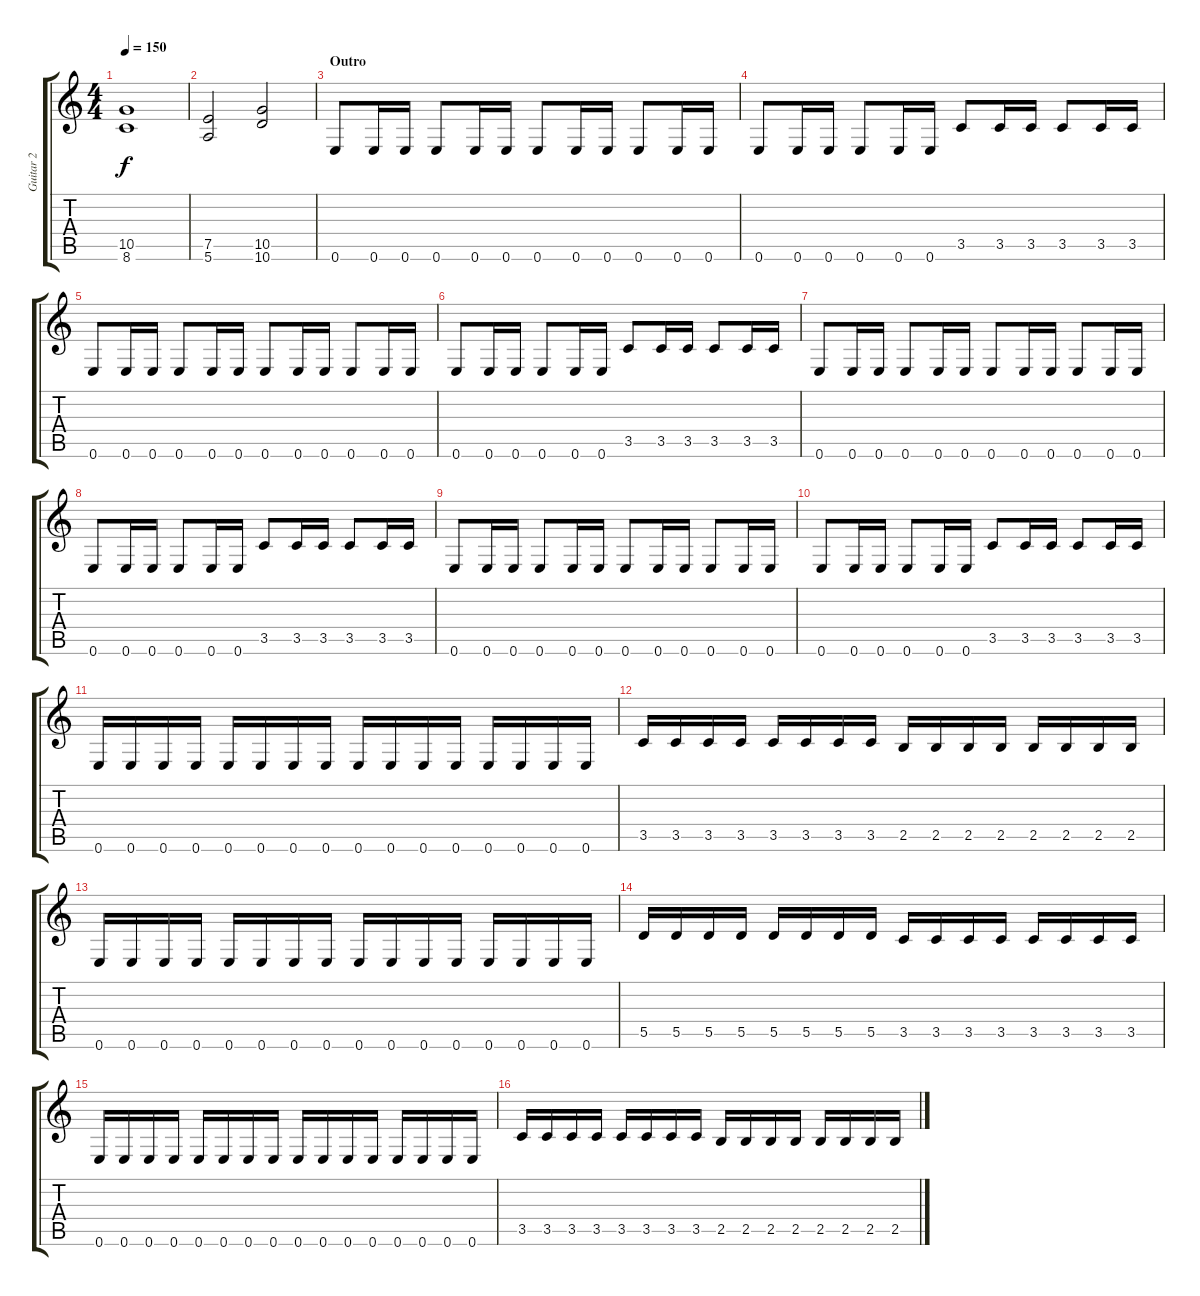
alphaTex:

\track ("Guitar 2" "Guitar 2") {instrument distortionguitar}
\staff {score tabs}
\tuning (E4 B3 G3 D3 A2 E2) {hide}
\ts (4 4)
\tempo 150
\clef g2
\ks c
(10.5 8.6).1{dy f} |
(7.5 5.6).2 (10.5 10.6).2 |
\section ("" "Outro")
0.6.8 0.6.16 0.6.16 0.6.8 0.6.16 0.6.16 0.6.8 0.6.16 0.6.16 0.6.8 0.6.16 0.6.16 |
0.6.8 0.6.16 0.6.16 0.6.8 0.6.16 0.6.16 3.5.8 3.5.16 3.5.16 3.5.8 3.5.16 3.5.16 |
0.6.8 0.6.16 0.6.16 0.6.8 0.6.16 0.6.16 0.6.8 0.6.16 0.6.16 0.6.8 0.6.16 0.6.16 |
0.6.8 0.6.16 0.6.16 0.6.8 0.6.16 0.6.16 3.5.8 3.5.16 3.5.16 3.5.8 3.5.16 3.5.16 |
0.6.8 0.6.16 0.6.16 0.6.8 0.6.16 0.6.16 0.6.8 0.6.16 0.6.16 0.6.8 0.6.16 0.6.16 |
0.6.8 0.6.16 0.6.16 0.6.8 0.6.16 0.6.16 3.5.8 3.5.16 3.5.16 3.5.8 3.5.16 3.5.16 |
0.6.8 0.6.16 0.6.16 0.6.8 0.6.16 0.6.16 0.6.8 0.6.16 0.6.16 0.6.8 0.6.16 0.6.16 |
0.6.8 0.6.16 0.6.16 0.6.8 0.6.16 0.6.16 3.5.8 3.5.16 3.5.16 3.5.8 3.5.16 3.5.16 |
0.6.16 0.6.16 0.6.16 0.6.16 0.6.16 0.6.16 0.6.16 0.6.16 0.6.16 0.6.16 0.6.16 0.6.16 0.6.16 0.6.16 0.6.16 0.6.16 |
3.5.16 3.5.16 3.5.16 3.5.16 3.5.16 3.5.16 3.5.16 3.5.16 2.5.16 2.5.16 2.5.16 2.5.16 2.5.16 2.5.16 2.5.16 2.5.16 |
0.6.16 0.6.16 0.6.16 0.6.16 0.6.16 0.6.16 0.6.16 0.6.16 0.6.16 0.6.16 0.6.16 0.6.16 0.6.16 0.6.16 0.6.16 0.6.16 |
5.5.16 5.5.16 5.5.16 5.5.16 5.5.16 5.5.16 5.5.16 5.5.16 3.5.16 3.5.16 3.5.16 3.5.16 3.5.16 3.5.16 3.5.16 3.5.16 |
0.6.16 0.6.16 0.6.16 0.6.16 0.6.16 0.6.16 0.6.16 0.6.16 0.6.16 0.6.16 0.6.16 0.6.16 0.6.16 0.6.16 0.6.16 0.6.16 |
3.5.16 3.5.16 3.5.16 3.5.16 3.5.16 3.5.16 3.5.16 3.5.16 2.5.16 2.5.16 2.5.16 2.5.16 2.5.16 2.5.16 2.5.16 2.5.16
